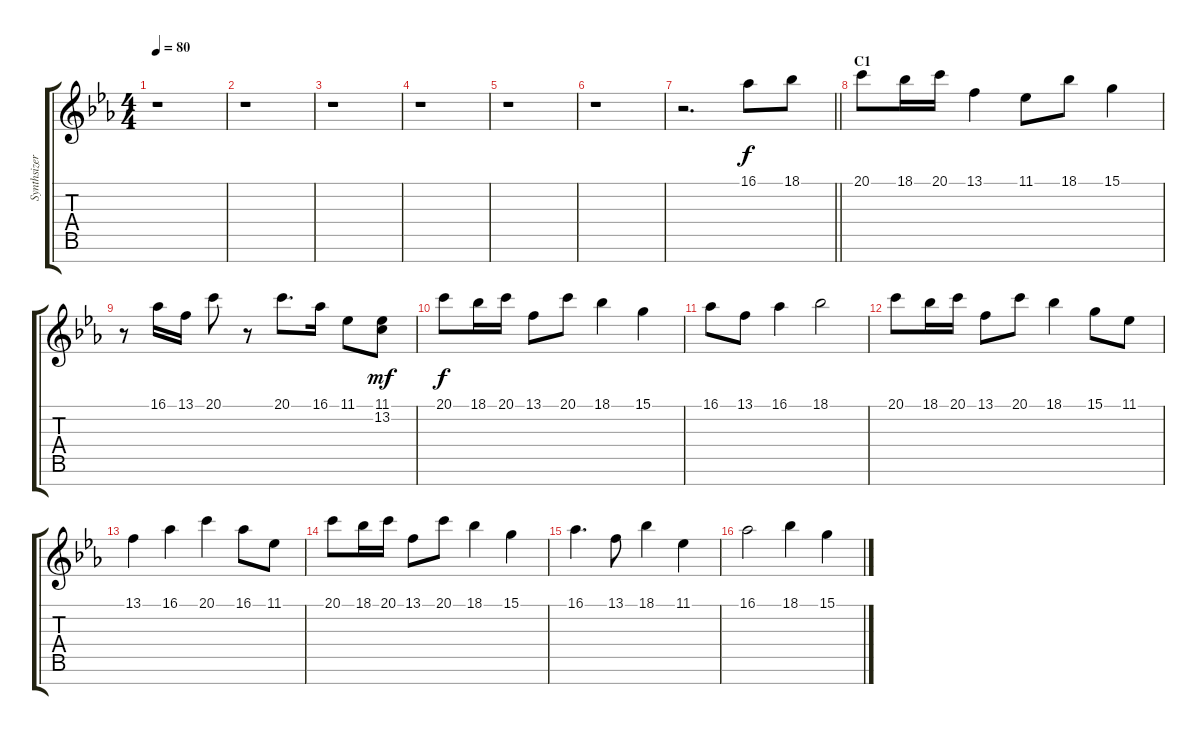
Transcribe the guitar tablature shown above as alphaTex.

\track ("Synthsizer (Backing 2)" "Synthsizer") {instrument koto}
\staff {score tabs}
\tuning (E4 B3 G3 D3 A2 E2 B1) {hide}
\ts (4 4)
\tempo 80
\clef g2
\ks eb
r.1{dy f} |
r.1 |
r.1 |
r.1 |
r.1 |
r.1 |
\barLineRight lightlight
r.2{d} 16.1.8 18.1.8 |
\section ("" "C1")
20.1.8 18.1.16 20.1.16 13.1.4 11.1.8 18.1.8 15.1.4 |
r.8 16.1.16 13.1.16 20.1.8 r.8 20.1.8{d} 16.1.16 11.1.8 (11.1 13.2).8{dy mf} |
20.1.8{dy f} 18.1.16 20.1.16 13.1.8 20.1.8 18.1.4 15.1.4 |
16.1.8 13.1.8 16.1.4 18.1.2 |
20.1.8 18.1.16 20.1.16 13.1.8 20.1.8 18.1.4 15.1.8 11.1.8 |
13.1.4 16.1.4 20.1.4 16.1.8 11.1.8 |
20.1.8 18.1.16 20.1.16 13.1.8 20.1.8 18.1.4 15.1.4 |
16.1.4{d} 13.1.8 18.1.4 11.1.4 |
16.1.2 18.1.4 15.1.4
